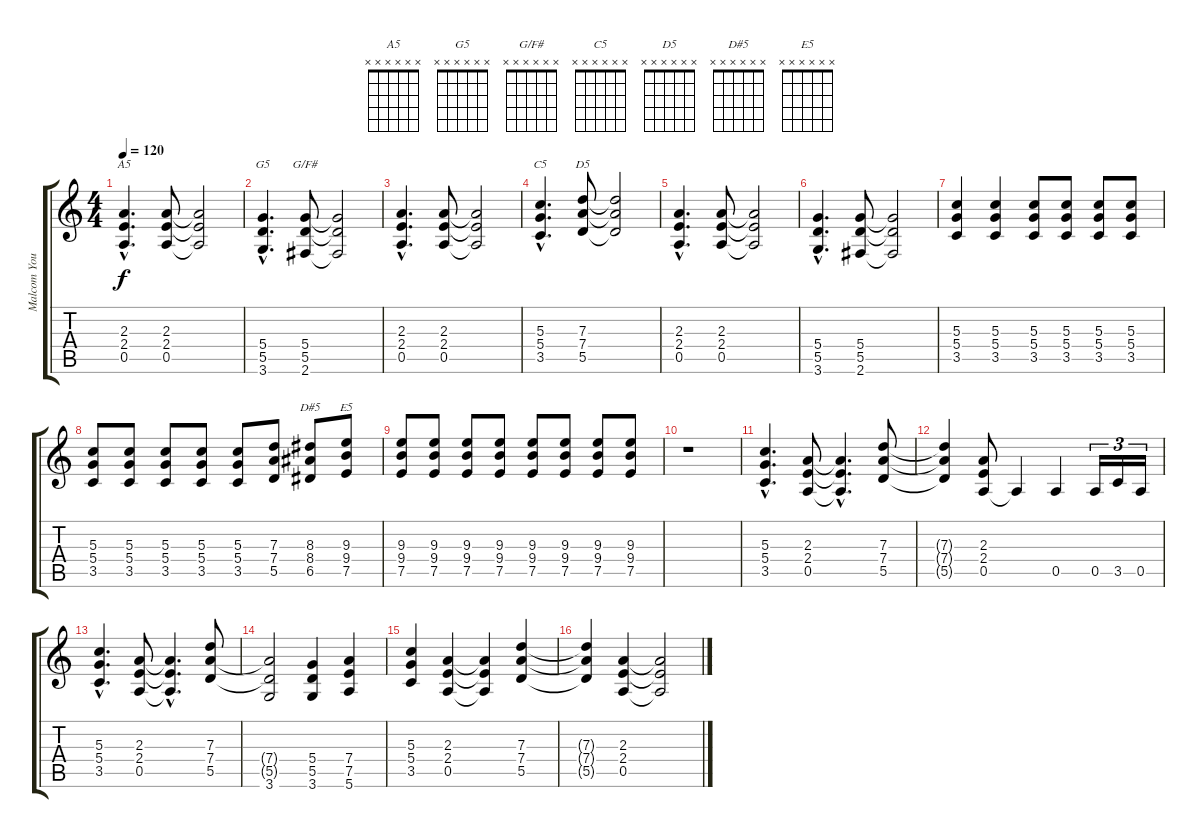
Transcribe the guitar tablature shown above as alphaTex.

\track ("Malcom Young" "Malcom You") {instrument overdrivenguitar}
\staff {score tabs}
\tuning (E4 B3 G3 D3 A2 E2) {hide}
\chord ("A5" x x x x x x) {firstfret 0}
\chord ("G5" x x x x x x) {firstfret 0}
\chord ("G/F#" x x x x x x) {firstfret 0}
\chord ("C5" x x x x x x) {firstfret 0}
\chord ("D5" x x x x x x) {firstfret 0}
\chord ("D#5" x x x x x x) {firstfret 0}
\chord ("E5" x x x x x x) {firstfret 0}
\ts (4 4)
\tempo 120
\clef g2
\ks c
(2.3{hac} 2.4{hac} 0.5{hac}).4{d ch "A5" dy f} (2.3 2.4 0.5).8 (2.3{t} 2.4{t} 0.5{t}).2 |
(5.4{hac} 5.5{hac} 3.6{hac}).4{d ch "G5"} (5.4 5.5 2.6).8{ch "G/F#"} (5.4{t} 5.5{t} 2.6{t}).2 |
(2.3{hac} 2.4{hac} 0.5{hac}).4{d} (2.3 2.4 0.5).8 (2.3{t} 2.4{t} 0.5{t}).2 |
(5.3{hac} 5.4{hac} 3.5{hac}).4{d ch "C5"} (7.3 7.4 5.5).8{ch "D5"} (7.3{t} 7.4{t} 5.5{t}).2 |
(2.3{hac} 2.4{hac} 0.5{hac}).4{d} (2.3 2.4 0.5).8 (2.3{t} 2.4{t} 0.5{t}).2 |
(5.4{hac} 5.5{hac} 3.6{hac}).4{d} (5.4 5.5 2.6).8 (5.4{t} 5.5{t} 2.6{t}).2 |
(5.3 5.4 3.5).4 (5.3 5.4 3.5).4 (5.3 5.4 3.5).8 (5.3 5.4 3.5).8 (5.3 5.4 3.5).8 (5.3 5.4 3.5).8 |
(5.3 5.4 3.5).8 (5.3 5.4 3.5).8 (5.3 5.4 3.5).8 (5.3 5.4 3.5).8 (5.3 5.4 3.5).8 (7.3 7.4 5.5).8 (8.3 8.4 6.5).8{ch "D#5"} (9.3 9.4 7.5).8{ch "E5"} |
(9.3 9.4 7.5).8 (9.3 9.4 7.5).8 (9.3 9.4 7.5).8 (9.3 9.4 7.5).8 (9.3 9.4 7.5).8 (9.3 9.4 7.5).8 (9.3 9.4 7.5).8 (9.3 9.4 7.5).8 |
r.1 |
(5.3{hac} 5.4{hac} 3.5{hac}).4{d} (2.3 2.4 0.5).8 (2.3{hac t} 2.4{hac t} 0.5{hac t}).4{d} (7.3 7.4 5.5).8 |
(7.3{t} 7.4{t} 5.5{t}).4 (2.3 2.4 0.5).8 0.5{t}.4 0.5.4 0.5.16{tu (3 2)} 3.5.16{tu (3 2)} 0.5.16{tu (3 2)} |
(5.3{hac} 5.4{hac} 3.5{hac}).4{d} (2.3 2.4 0.5).8 (2.3{hac t} 2.4{hac t} 0.5{hac t}).4{d} (7.3 7.4 5.5).8 |
(7.4{t} 5.5{t} 3.6).2 (5.4 5.5 3.6).4 (7.4 7.5 5.6).4 |
(5.3 5.4 3.5).4 (2.3 2.4 0.5).4 (2.3{t} 2.4{t} 0.5{t}).4 (7.3 7.4 5.5).4 |
(7.3{t} 7.4{t} 5.5{t}).4 (2.3 2.4 0.5).4 (2.3{t} 2.4{t} 0.5{t}).2
